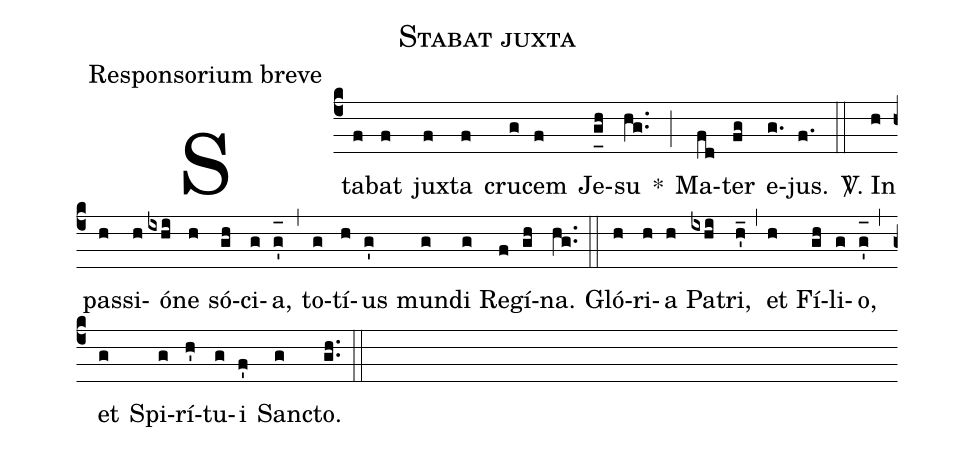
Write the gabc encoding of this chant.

name:Stabat juxta;
office-part:Responsorium breve;
%%
(c4) Sta(f)bat(f) jux(f)ta(f) cru(g)cem(f) Je(g_[uh:l]h)su(hg..) *(;) Ma(fd)ter(fg) e(g.)jus.(f.) (::)
<sp>V/</sp>. In(h) pas(h)si(h)ó(ixhi)ne(h) só(gh)ci(g)a,(g'_[oh:h]) (,) to(g)tí(h)us(g') mun(g)di(g) Re(f)gí(gh)na.(hg..) (::) Gló(h)ri(h)a(h) Pa(ixhi)tri,(h'_) (,) et(h) Fí(gh)li(g)o,(g'_[oh:h]) (,) et(g) Spi(g)rí(h')tu(g)i(f') San(g)cto.(gh..) (::)
